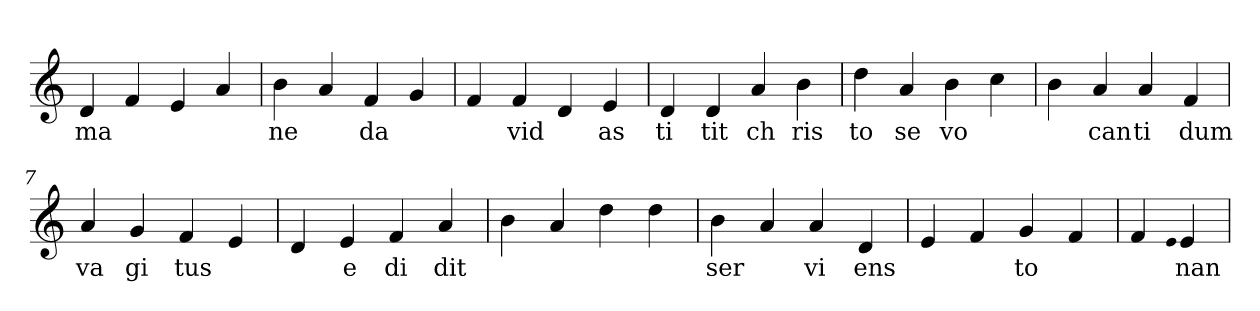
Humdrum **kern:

**kern	**text
*part1	*part1
*staff1	*staff1
*clefG2	*
=1	=1
4d	ma
4f	.
4e	.
4a	.
=2	=2
4b	ne
4a	.
4f	da
4g	.
=3	=3
4f	.
4f	vid
4d	.
4e	as
=4	=4
4d	ti
4d	tit
4a	ch
4b	ris
=5	=5
4dd	to
4a	se
4b	vo
4cc	.
=6	=6
4b	.
4a	can
4a	ti
4f	dum
=7	=7
4a	va
4g	gi
4f	tus
4e	.
=8	=8
4d	.
4e	e
4f	di
4a	dit
=9	=9
4b	.
4a	.
4dd	.
4dd	.
=10	=10
4b	ser
4a	.
4a	vi
4d	ens
=11	=11
4e	.
4f	.
4g	to
4f	.
=12	=12
4f	.
qqe	.
4e	nan
=	=
*-	*-
